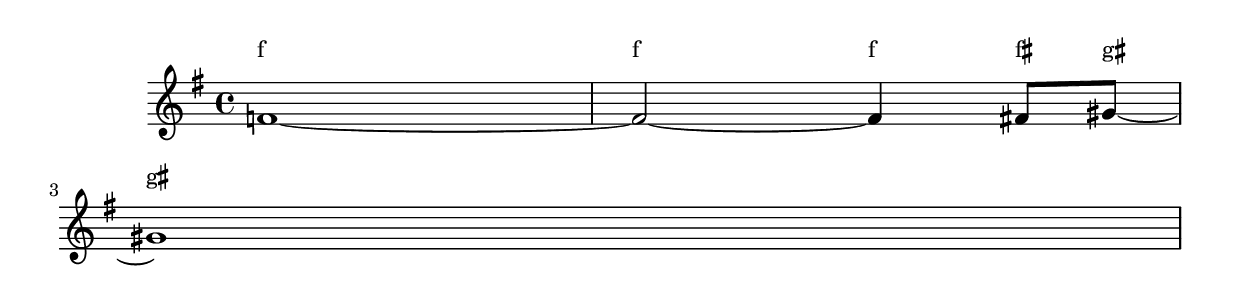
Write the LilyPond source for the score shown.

\version "2.4.0"

\header {

    texidoc = "The second and third notes should not get accidentals,
    because they are tied to a note.  However, an accidental is
    present if the line is broken at the tie, which happens for the G
    sharp."

}

mus =  	\relative c' {
    f1~
    f2~f4 % ~ f8
    fis8  gis8 ~
    \break
    gis1
}

\score {
     <<
	\new NoteNames \mus
	\new Voice { \key g \major \mus }
    >>
    \layout {
	raggedright = ##t
    }
}
